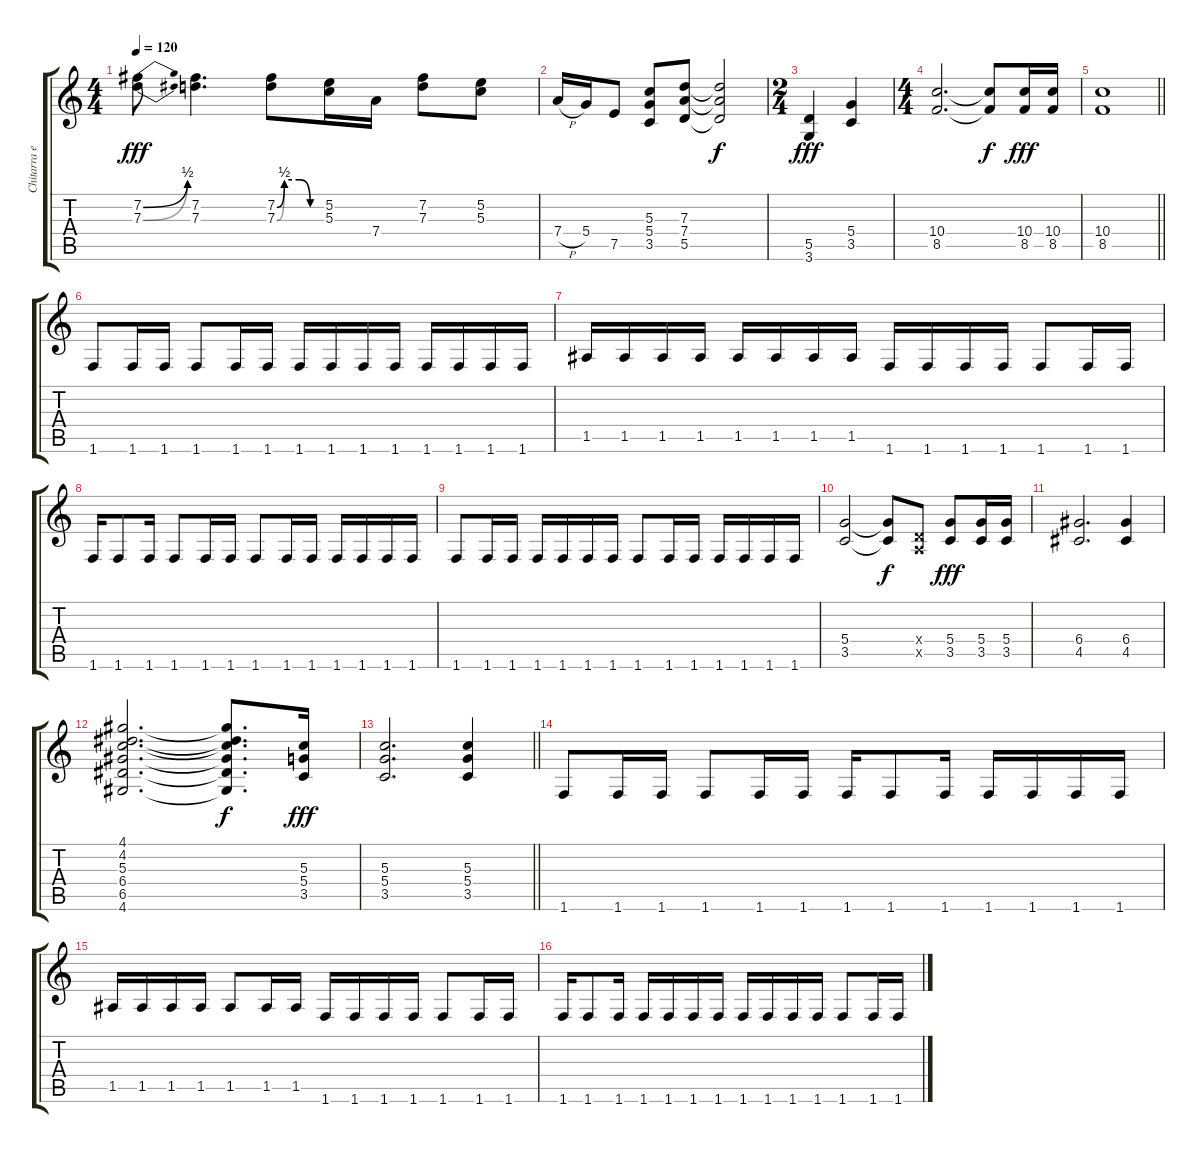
\track ("Chitarra elettrica" "Chitarra e") {instrument distortionguitar}
\staff {score tabs}
\tuning (E4 B3 G3 D3 A2 E2) {hide}
\ts (4 4)
\tempo 120
\clef g2
\ks c
(7.2{be (bend 0 0 60 2)} 7.3{be (bend 0 0 60 2)}).8{dy fff} (7.2 7.3).4{d} (7.2{be (custom 0 0 10 2 30 2 45 0 60 0)} 7.3{be (custom 0 0 10 2 30 2 45 0 60 0)}).8 (5.2 5.3).16 7.4.16 (7.2 7.3).8 (5.2 5.3).8 |
7.4{h}.16 5.4.16 7.5.8 (5.3 5.4 3.5).8 (7.3 7.4 5.5).8 (7.3{t} 7.4{t} 5.5{t}).2{dy f} |
\ts (2 4)
(5.5 3.6).4{dy fff} (5.4 3.5).4 |
\ts (4 4)
(10.4 8.5).2{d} (10.4{t} 8.5{t}).8{dy f} (10.4 8.5).16{dy fff} (10.4 8.5).16 |
\barLineRight lightlight
(10.4 8.5).1 |
1.6.8 1.6.16 1.6.16 1.6.8 1.6.16 1.6.16 1.6.16 1.6.16 1.6.16 1.6.16 1.6.16 1.6.16 1.6.16 1.6.16 |
1.5.16 1.5.16 1.5.16 1.5.16 1.5.16 1.5.16 1.5.16 1.5.16 1.6.16 1.6.16 1.6.16 1.6.16 1.6.8 1.6.16 1.6.16 |
1.6.16 1.6.8 1.6.16 1.6.8 1.6.16 1.6.16 1.6.8 1.6.16 1.6.16 1.6.16 1.6.16 1.6.16 1.6.16 |
1.6.8 1.6.16 1.6.16 1.6.16 1.6.16 1.6.16 1.6.16 1.6.8 1.6.16 1.6.16 1.6.16 1.6.16 1.6.16 1.6.16 |
(5.4 3.5).2 (5.4{t} 3.5{t}).8{dy f} (0.4{x} 0.5{x}).8 (5.4 3.5).8{dy fff} (5.4 3.5).16 (5.4 3.5).16 |
(6.4 4.5).2{d} (6.4 4.5).4 |
(4.1 4.2 5.3 6.4 6.5 4.6).2{d} (4.1{t} 4.2{t} 5.3{t} 6.4{t} 6.5{t} 4.6{t}).8{d dy f} (5.3 5.4 3.5).16{dy fff} |
\barLineRight lightlight
(5.3 5.4 3.5).2{d} (5.3 5.4 3.5).4 |
1.6.8 1.6.16 1.6.16 1.6.8 1.6.16 1.6.16 1.6.16 1.6.8 1.6.16 1.6.16 1.6.16 1.6.16 1.6.16 |
1.5.16 1.5.16 1.5.16 1.5.16 1.5.8 1.5.16 1.5.16 1.6.16 1.6.16 1.6.16 1.6.16 1.6.8 1.6.16 1.6.16 |
1.6.16 1.6.8 1.6.16 1.6.16 1.6.16 1.6.16 1.6.16 1.6.16 1.6.16 1.6.16 1.6.16 1.6.8 1.6.16 1.6.16
